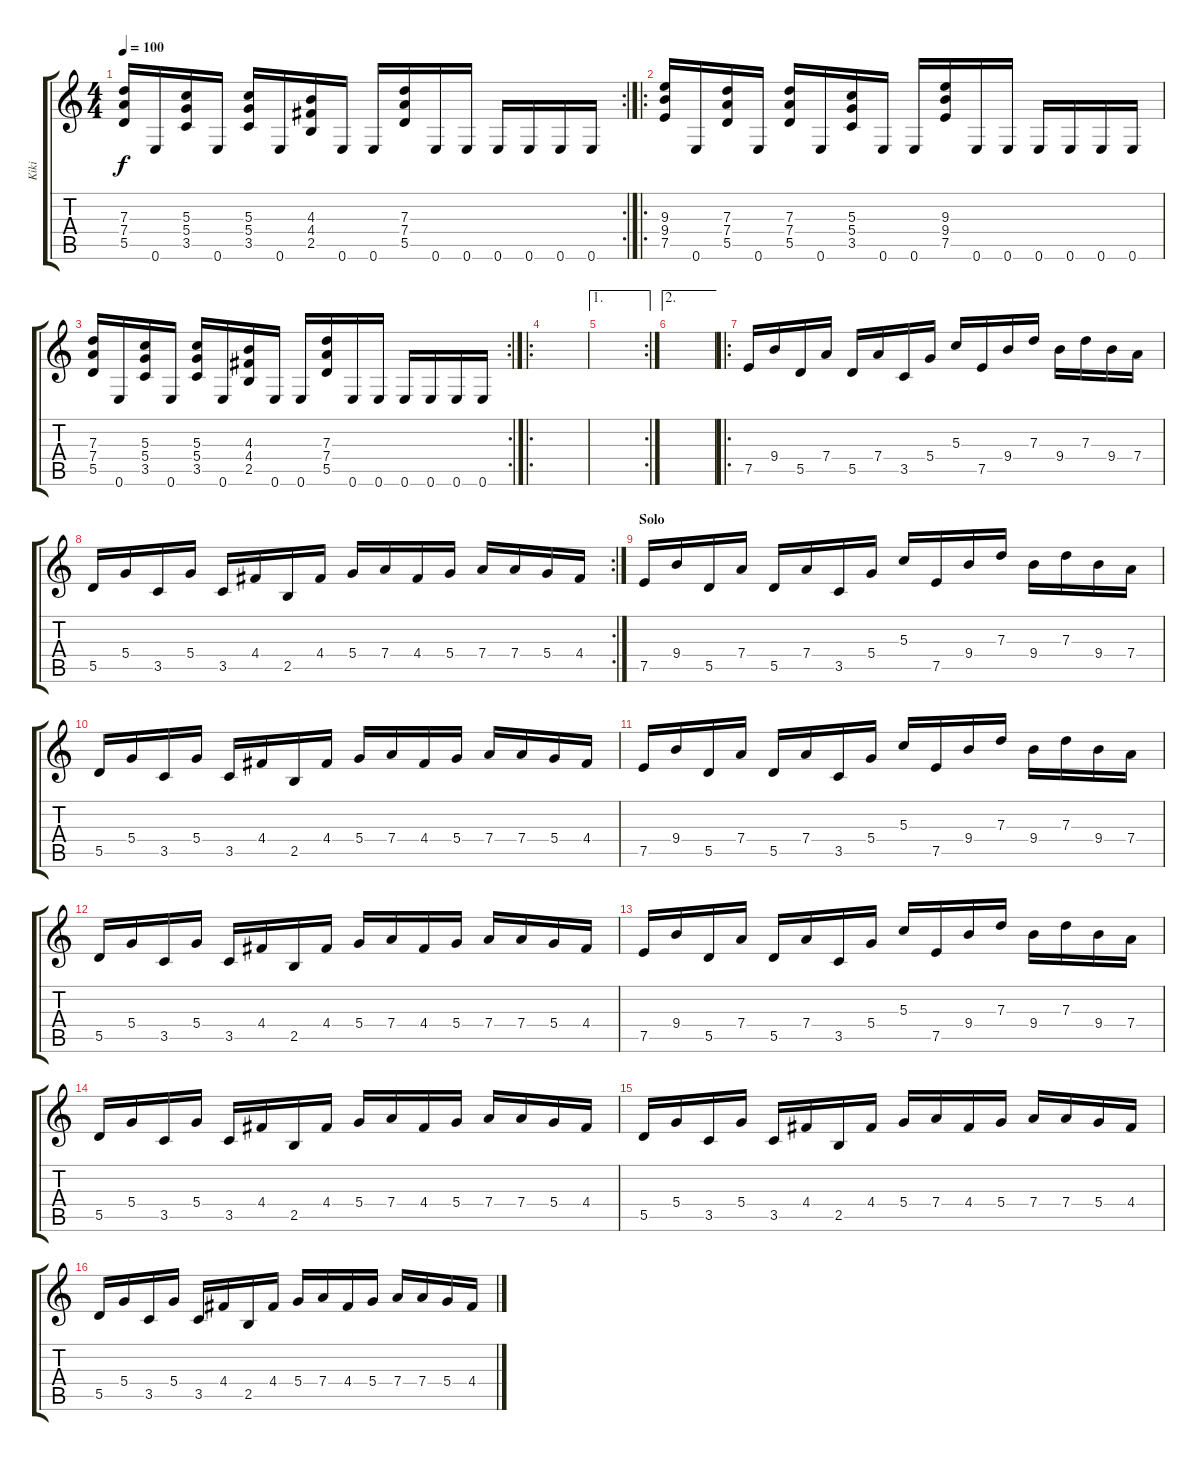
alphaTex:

\track ("Kiki" "Kiki") {instrument distortionguitar}
\staff {score tabs}
\tuning (E4 B3 G3 D3 A2 E2) {hide}
\rc 2
\ts (4 4)
\tempo 100
\clef g2
\ks c
(7.3 7.4 5.5).16{dy f} 0.6.16 (5.3 5.4 3.5).16 0.6.16 (5.3 5.4 3.5).16 0.6.16 (4.3 4.4 2.5).16 0.6.16 0.6.16 (7.3 7.4 5.5).16 0.6.16 0.6.16 0.6.16 0.6.16 0.6.16 0.6.16 |
\ro
(9.3 9.4 7.5).16 0.6.16 (7.3 7.4 5.5).16 0.6.16 (7.3 7.4 5.5).16 0.6.16 (5.3 5.4 3.5).16 0.6.16 0.6.16 (9.3 9.4 7.5).16 0.6.16 0.6.16 0.6.16 0.6.16 0.6.16 0.6.16 |
\rc 2
(7.3 7.4 5.5).16 0.6.16 (5.3 5.4 3.5).16 0.6.16 (5.3 5.4 3.5).16 0.6.16 (4.3 4.4 2.5).16 0.6.16 0.6.16 (7.3 7.4 5.5).16 0.6.16 0.6.16 0.6.16 0.6.16 0.6.16 0.6.16 |
\ro
|
\ae 1
\rc 2
|
\ae 2
|
\ro
7.5.16 9.4.16 5.5.16 7.4.16 5.5.16 7.4.16 3.5.16 5.4.16 5.3.16 7.5.16 9.4.16 7.3.16 9.4.16 7.3.16 9.4.16 7.4.16 |
\rc 2
5.5.16 5.4.16 3.5.16 5.4.16 3.5.16 4.4.16 2.5.16 4.4.16 5.4.16 7.4.16 4.4.16 5.4.16 7.4.16 7.4.16 5.4.16 4.4.16 |
\section ("" "Solo")
7.5.16 9.4.16 5.5.16 7.4.16 5.5.16 7.4.16 3.5.16 5.4.16 5.3.16 7.5.16 9.4.16 7.3.16 9.4.16 7.3.16 9.4.16 7.4.16 |
5.5.16 5.4.16 3.5.16 5.4.16 3.5.16 4.4.16 2.5.16 4.4.16 5.4.16 7.4.16 4.4.16 5.4.16 7.4.16 7.4.16 5.4.16 4.4.16 |
7.5.16 9.4.16 5.5.16 7.4.16 5.5.16 7.4.16 3.5.16 5.4.16 5.3.16 7.5.16 9.4.16 7.3.16 9.4.16 7.3.16 9.4.16 7.4.16 |
5.5.16 5.4.16 3.5.16 5.4.16 3.5.16 4.4.16 2.5.16 4.4.16 5.4.16 7.4.16 4.4.16 5.4.16 7.4.16 7.4.16 5.4.16 4.4.16 |
7.5.16 9.4.16 5.5.16 7.4.16 5.5.16 7.4.16 3.5.16 5.4.16 5.3.16 7.5.16 9.4.16 7.3.16 9.4.16 7.3.16 9.4.16 7.4.16 |
5.5.16 5.4.16 3.5.16 5.4.16 3.5.16 4.4.16 2.5.16 4.4.16 5.4.16 7.4.16 4.4.16 5.4.16 7.4.16 7.4.16 5.4.16 4.4.16 |
5.5.16 5.4.16 3.5.16 5.4.16 3.5.16 4.4.16 2.5.16 4.4.16 5.4.16 7.4.16 4.4.16 5.4.16 7.4.16 7.4.16 5.4.16 4.4.16 |
5.5.16 5.4.16 3.5.16 5.4.16 3.5.16 4.4.16 2.5.16 4.4.16 5.4.16 7.4.16 4.4.16 5.4.16 7.4.16 7.4.16 5.4.16 4.4.16
